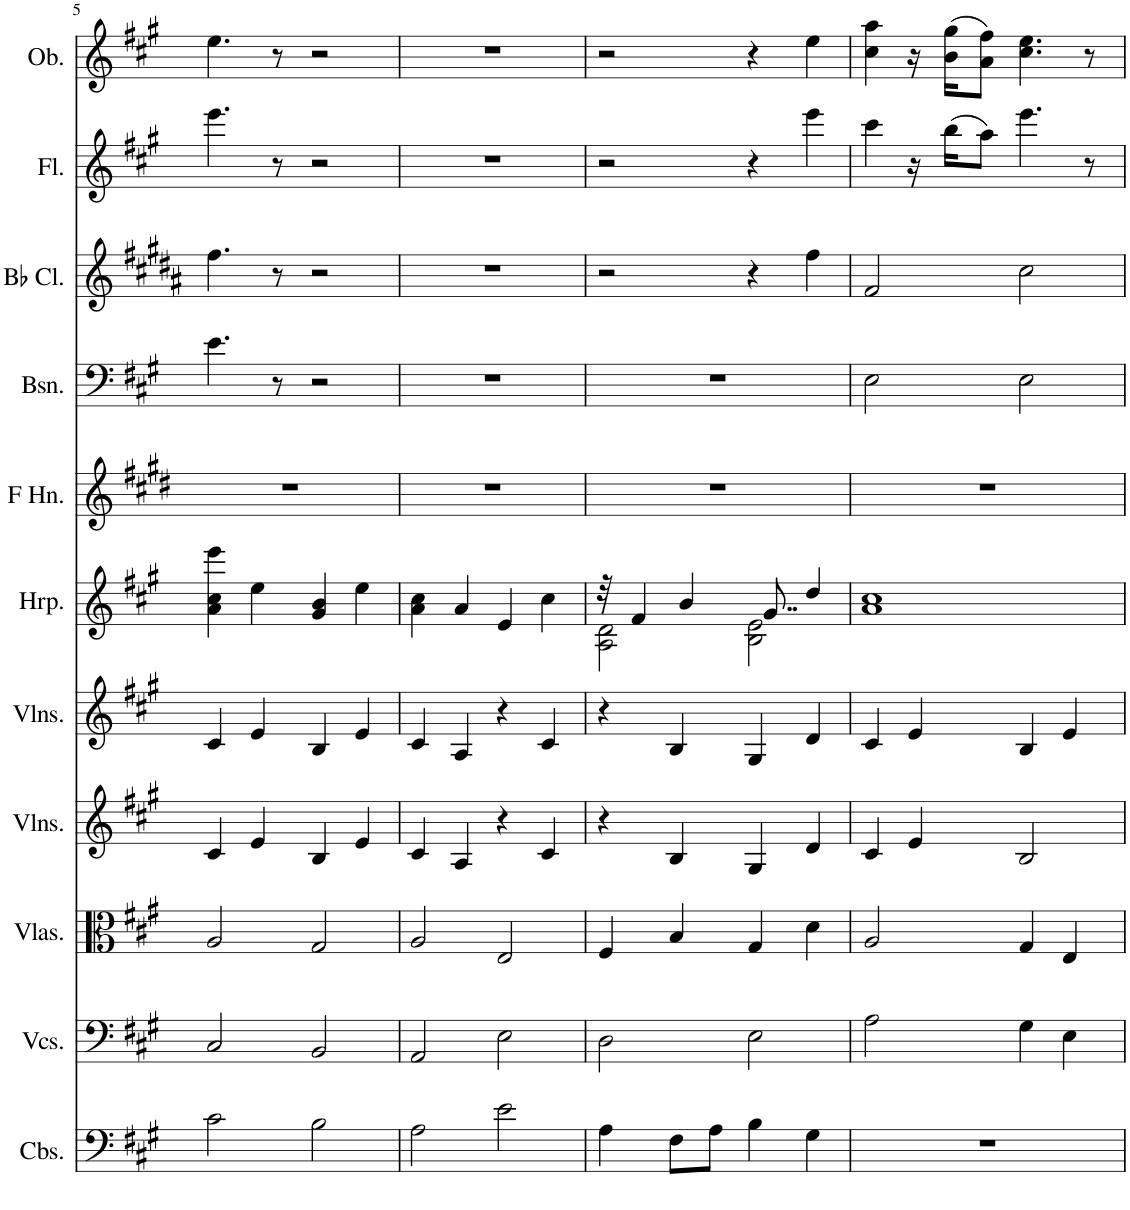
**kern	**kern	**kern	**kern	**kern	**kern	**kern	**kern	**kern	**kern	**kern
*part11	*part10	*part9	*part8	*part7	*part6	*part5	*part4	*part3	*part2	*part1
*staff11	*staff10	*staff9	*staff8	*staff7	*staff6	*staff5	*staff4	*staff3	*staff2	*staff1
*I"Contrabasses	*I"Violoncellos	*I"Violas	*I"Violins	*I"Violins	*I"Harp	*I"Horn in F	*I"Bassoon	*I"Bb Clarinet	*I"Flute	*I"Oboe
*I'Cbs.	*I'Vcs.	*I'Vlas.	*I'Vlns.	*I'Vlns.	*I'Hrp.	*	*I'Bsn.	*I'Bb Cl.	*I'Fl.	*I'Ob.
!!LO:PB:g=z
*clefF4	*clefF4	*clefC3	*clefG2	*clefG2	*clefG2	*clefG2	*clefF4	*clefG2	*clefG2	*clefG2
*Trd7c12	*	*	*	*	*	*Trd4c7	*	*Trd1c2	*	*
*k[f#c#g#]	*k[f#c#g#]	*k[f#c#g#]	*k[f#c#g#]	*k[f#c#g#]	*k[f#c#g#]	*k[f#c#g#d#]	*k[f#c#g#]	*k[f#c#g#d#a#]	*k[f#c#g#]	*k[f#c#g#]
*M4/4	*M4/4	*M4/4	*M4/4	*M4/4	*M4/4	*M4/4	*M4/4	*M4/4	*M4/4	*M4/4
=5	=5	=5	=5	=5	=5	=5	=5	=5	=5	=5
2c#\	2C#/	2A/	4c#/	4c#/	4a\ 4cc#\ 4eee\	1r	4.e\	4.ff#\	4.eee\	4.ee\
.	.	.	4e/	4e/	4ee\	.	.	.	.	.
.	.	.	.	.	.	.	8r	8r	8r	8r
2B\	2BB/	2G#/	4B/	4B/	4g#/ 4b/	.	2r	2r	2r	2r
.	.	.	4e/	4e/	4ee\	.	.	.	.	.
=6	=6	=6	=6	=6	=6	=6	=6	=6	=6	=6
2A\	2AA/	2A/	4c#/	4c#/	4a\ 4cc#\	1r	1r	1r	1r	1r
.	.	.	4A/	4A/	4a/	.	.	.	.	.
2e\	2E\	2E/	4r	4r	4e/	.	.	.	.	.
.	.	.	4c#/	4c#/	4cc#\	.	.	.	.	.
=7	=7	=7	=7	=7	=7	=7	=7	=7	=7	=7
*	*	*	*	*	*^	*	*	*	*	*
4A\	2D\	4F#/	4r	4r	32r	2A\ 2d\	1r	1r	2r	2r	2r
.	.	.	.	.	4f#/	.	.	.	.	.	.
8F#\L	.	4B/	4B/	4B/	.	.	.	.	.	.	.
.	.	.	.	.	4b/	.	.	.	.	.	.
8A\J	.	.	.	.	.	.	.	.	.	.	.
4B\	2E\	4G#/	4G#/	4G#/	.	2B\ 2e\	.	.	4r	4r	4r
.	.	.	.	.	8..g#/	.	.	.	.	.	.
4G#\	.	4d\	4d/	4d/	4dd/	.	.	.	4ff#\	4eee\	4ee\
*	*	*	*	*	*v	*v	*	*	*	*	*
=8	=8	=8	=8	=8	=8	=8	=8	=8	=8	=8
1r	2A\	2A/	4c#/	4c#/	1a 1cc#	1r	2E\	2f#/	4ccc#\	4cc#\ 4aa\
.	.	.	4e/	4e/	.	.	.	.	16r	16r
.	.	.	.	.	.	.	.	.	(16bb\KL	(16b\ 16gg#\KL
.	.	.	.	.	.	.	.	.	8aa\J)	8a\ 8ff#\J)
.	4G#\	4G#/	2B/	4B/	.	.	2E\	2cc#\	4.eee\	4.cc#\ 4.ee\
.	4E\	4E/	.	4e/	.	.	.	.	.	.
.	.	.	.	.	.	.	.	.	8r	8r
=	=	=	=	=	=	=	=	=	=	=
*-	*-	*-	*-	*-	*-	*-	*-	*-	*-	*-
